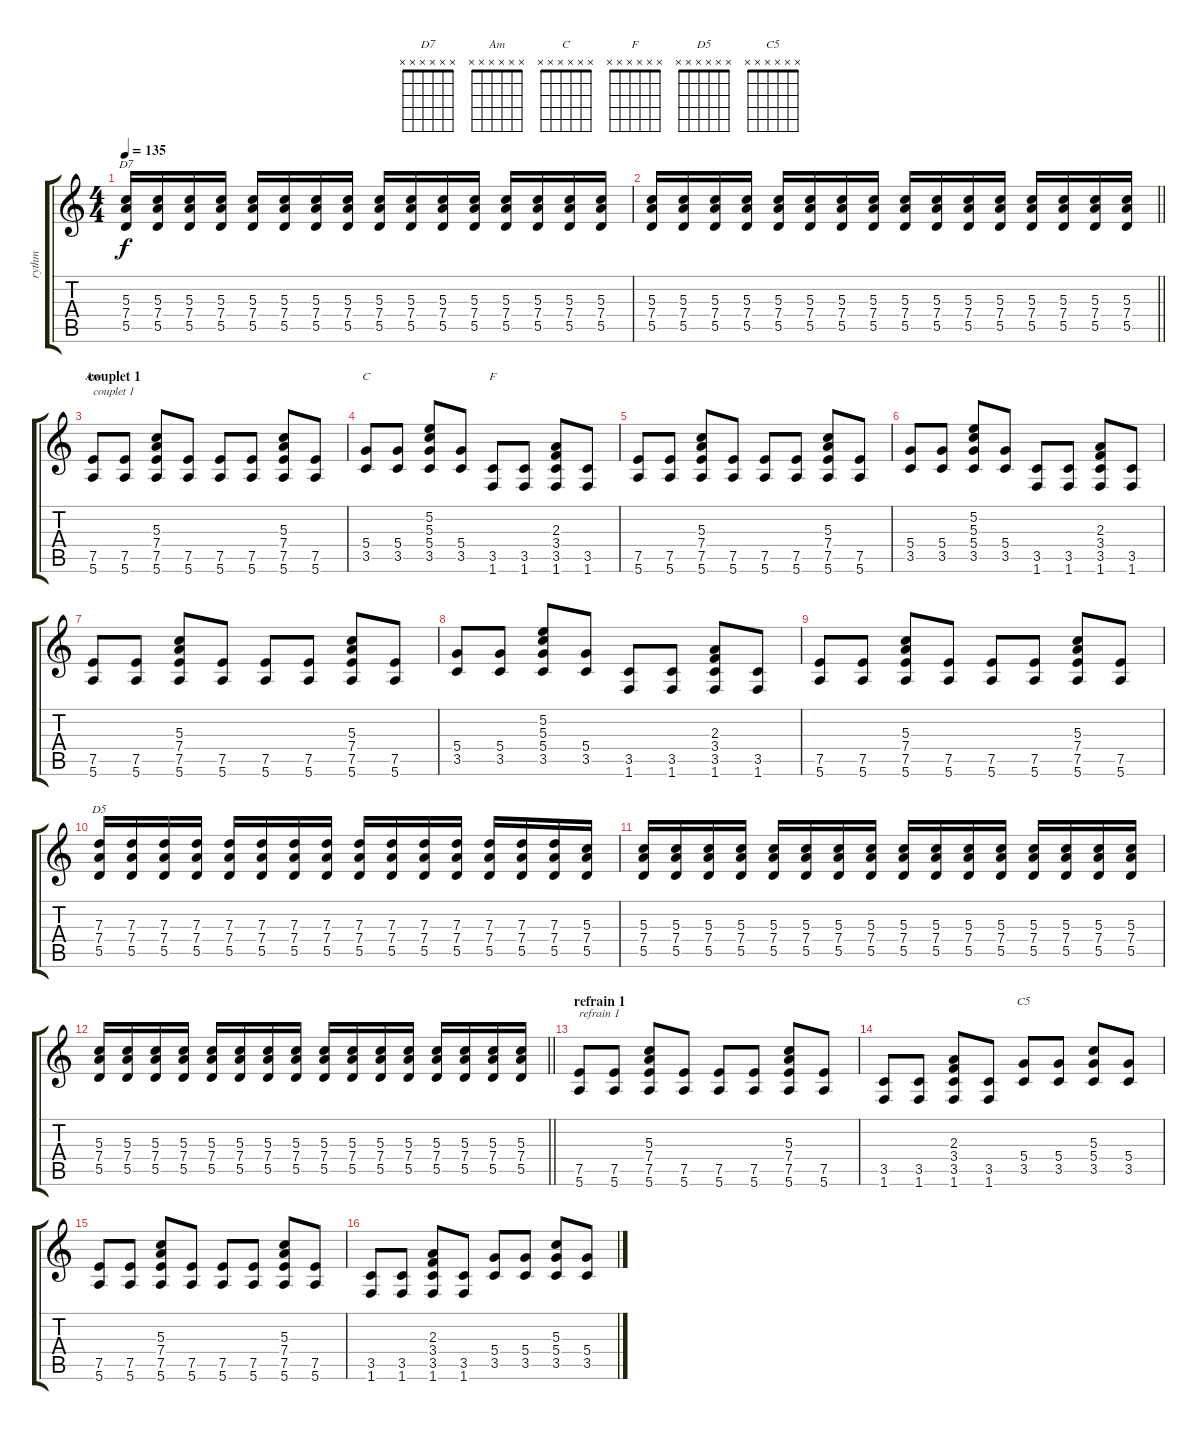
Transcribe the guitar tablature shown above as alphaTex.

\track ("rythm" "rythm") {instrument electricguitarclean}
\staff {score tabs}
\tuning (E4 B3 G3 D3 A2 E2) {hide}
\chord ("D7" x x x x x x)
\chord ("Am" x x x x x x)
\chord ("C" x x x x x x)
\chord ("F" x x x x x x)
\chord ("D5" x x x x x x)
\chord ("C5" x x x x x x)
\ts (4 4)
\tempo 135
\clef g2
\ks c
(5.3 7.4 5.5).16{ch "D7" dy f} (5.3 7.4 5.5).16 (5.3 7.4 5.5).16 (5.3 7.4 5.5).16 (5.3 7.4 5.5).16 (5.3 7.4 5.5).16 (5.3 7.4 5.5).16 (5.3 7.4 5.5).16 (5.3 7.4 5.5).16 (5.3 7.4 5.5).16 (5.3 7.4 5.5).16 (5.3 7.4 5.5).16 (5.3 7.4 5.5).16 (5.3 7.4 5.5).16 (5.3 7.4 5.5).16 (5.3 7.4 5.5).16 |
\barLineRight lightlight
(5.3 7.4 5.5).16 (5.3 7.4 5.5).16 (5.3 7.4 5.5).16 (5.3 7.4 5.5).16 (5.3 7.4 5.5).16 (5.3 7.4 5.5).16 (5.3 7.4 5.5).16 (5.3 7.4 5.5).16 (5.3 7.4 5.5).16 (5.3 7.4 5.5).16 (5.3 7.4 5.5).16 (5.3 7.4 5.5).16 (5.3 7.4 5.5).16 (5.3 7.4 5.5).16 (5.3 7.4 5.5).16 (5.3 7.4 5.5).16 |
\section ("" "couplet 1")
(7.5 5.6).8{ch "Am" txt "couplet 1"} (7.5 5.6).8 (5.3 7.4 7.5 5.6).8 (7.5 5.6).8 (7.5 5.6).8 (7.5 5.6).8 (5.3 7.4 7.5 5.6).8 (7.5 5.6).8 |
(5.4 3.5).8{ch "C"} (5.4 3.5).8 (5.2 5.3 5.4 3.5).8 (5.4 3.5).8 (3.5 1.6).8{ch "F"} (3.5 1.6).8 (2.3 3.4 3.5 1.6).8 (3.5 1.6).8 |
(7.5 5.6).8 (7.5 5.6).8 (5.3 7.4 7.5 5.6).8 (7.5 5.6).8 (7.5 5.6).8 (7.5 5.6).8 (5.3 7.4 7.5 5.6).8 (7.5 5.6).8 |
(5.4 3.5).8 (5.4 3.5).8 (5.2 5.3 5.4 3.5).8 (5.4 3.5).8 (3.5 1.6).8 (3.5 1.6).8 (2.3 3.4 3.5 1.6).8 (3.5 1.6).8 |
(7.5 5.6).8 (7.5 5.6).8 (5.3 7.4 7.5 5.6).8 (7.5 5.6).8 (7.5 5.6).8 (7.5 5.6).8 (5.3 7.4 7.5 5.6).8 (7.5 5.6).8 |
(5.4 3.5).8 (5.4 3.5).8 (5.2 5.3 5.4 3.5).8 (5.4 3.5).8 (3.5 1.6).8 (3.5 1.6).8 (2.3 3.4 3.5 1.6).8 (3.5 1.6).8 |
(7.5 5.6).8 (7.5 5.6).8 (5.3 7.4 7.5 5.6).8 (7.5 5.6).8 (7.5 5.6).8 (7.5 5.6).8 (5.3 7.4 7.5 5.6).8 (7.5 5.6).8 |
(7.3 7.4 5.5).16{ch "D5"} (7.3 7.4 5.5).16 (7.3 7.4 5.5).16 (7.3 7.4 5.5).16 (7.3 7.4 5.5).16 (7.3 7.4 5.5).16 (7.3 7.4 5.5).16 (7.3 7.4 5.5).16 (7.3 7.4 5.5).16 (7.3 7.4 5.5).16 (7.3 7.4 5.5).16 (7.3 7.4 5.5).16 (7.3 7.4 5.5).16 (7.3 7.4 5.5).16 (7.3 7.4 5.5).16 (5.3 7.4 5.5).16 |
(5.3 7.4 5.5).16 (5.3 7.4 5.5).16 (5.3 7.4 5.5).16 (5.3 7.4 5.5).16 (5.3 7.4 5.5).16 (5.3 7.4 5.5).16 (5.3 7.4 5.5).16 (5.3 7.4 5.5).16 (5.3 7.4 5.5).16 (5.3 7.4 5.5).16 (5.3 7.4 5.5).16 (5.3 7.4 5.5).16 (5.3 7.4 5.5).16 (5.3 7.4 5.5).16 (5.3 7.4 5.5).16 (5.3 7.4 5.5).16 |
\barLineRight lightlight
(5.3 7.4 5.5).16 (5.3 7.4 5.5).16 (5.3 7.4 5.5).16 (5.3 7.4 5.5).16 (5.3 7.4 5.5).16 (5.3 7.4 5.5).16 (5.3 7.4 5.5).16 (5.3 7.4 5.5).16 (5.3 7.4 5.5).16 (5.3 7.4 5.5).16 (5.3 7.4 5.5).16 (5.3 7.4 5.5).16 (5.3 7.4 5.5).16 (5.3 7.4 5.5).16 (5.3 7.4 5.5).16 (5.3 7.4 5.5).16 |
\section ("" "refrain 1")
(7.5 5.6).8{txt "refrain 1"} (7.5 5.6).8 (5.3 7.4 7.5 5.6).8 (7.5 5.6).8 (7.5 5.6).8 (7.5 5.6).8 (5.3 7.4 7.5 5.6).8 (7.5 5.6).8 |
(3.5 1.6).8 (3.5 1.6).8 (2.3 3.4 3.5 1.6).8 (3.5 1.6).8 (5.4 3.5).8{ch "C5"} (5.4 3.5).8 (5.3 5.4 3.5).8 (5.4 3.5).8 |
(7.5 5.6).8 (7.5 5.6).8 (5.3 7.4 7.5 5.6).8 (7.5 5.6).8 (7.5 5.6).8 (7.5 5.6).8 (5.3 7.4 7.5 5.6).8 (7.5 5.6).8 |
(3.5 1.6).8 (3.5 1.6).8 (2.3 3.4 3.5 1.6).8 (3.5 1.6).8 (5.4 3.5).8 (5.4 3.5).8 (5.3 5.4 3.5).8 (5.4 3.5).8
